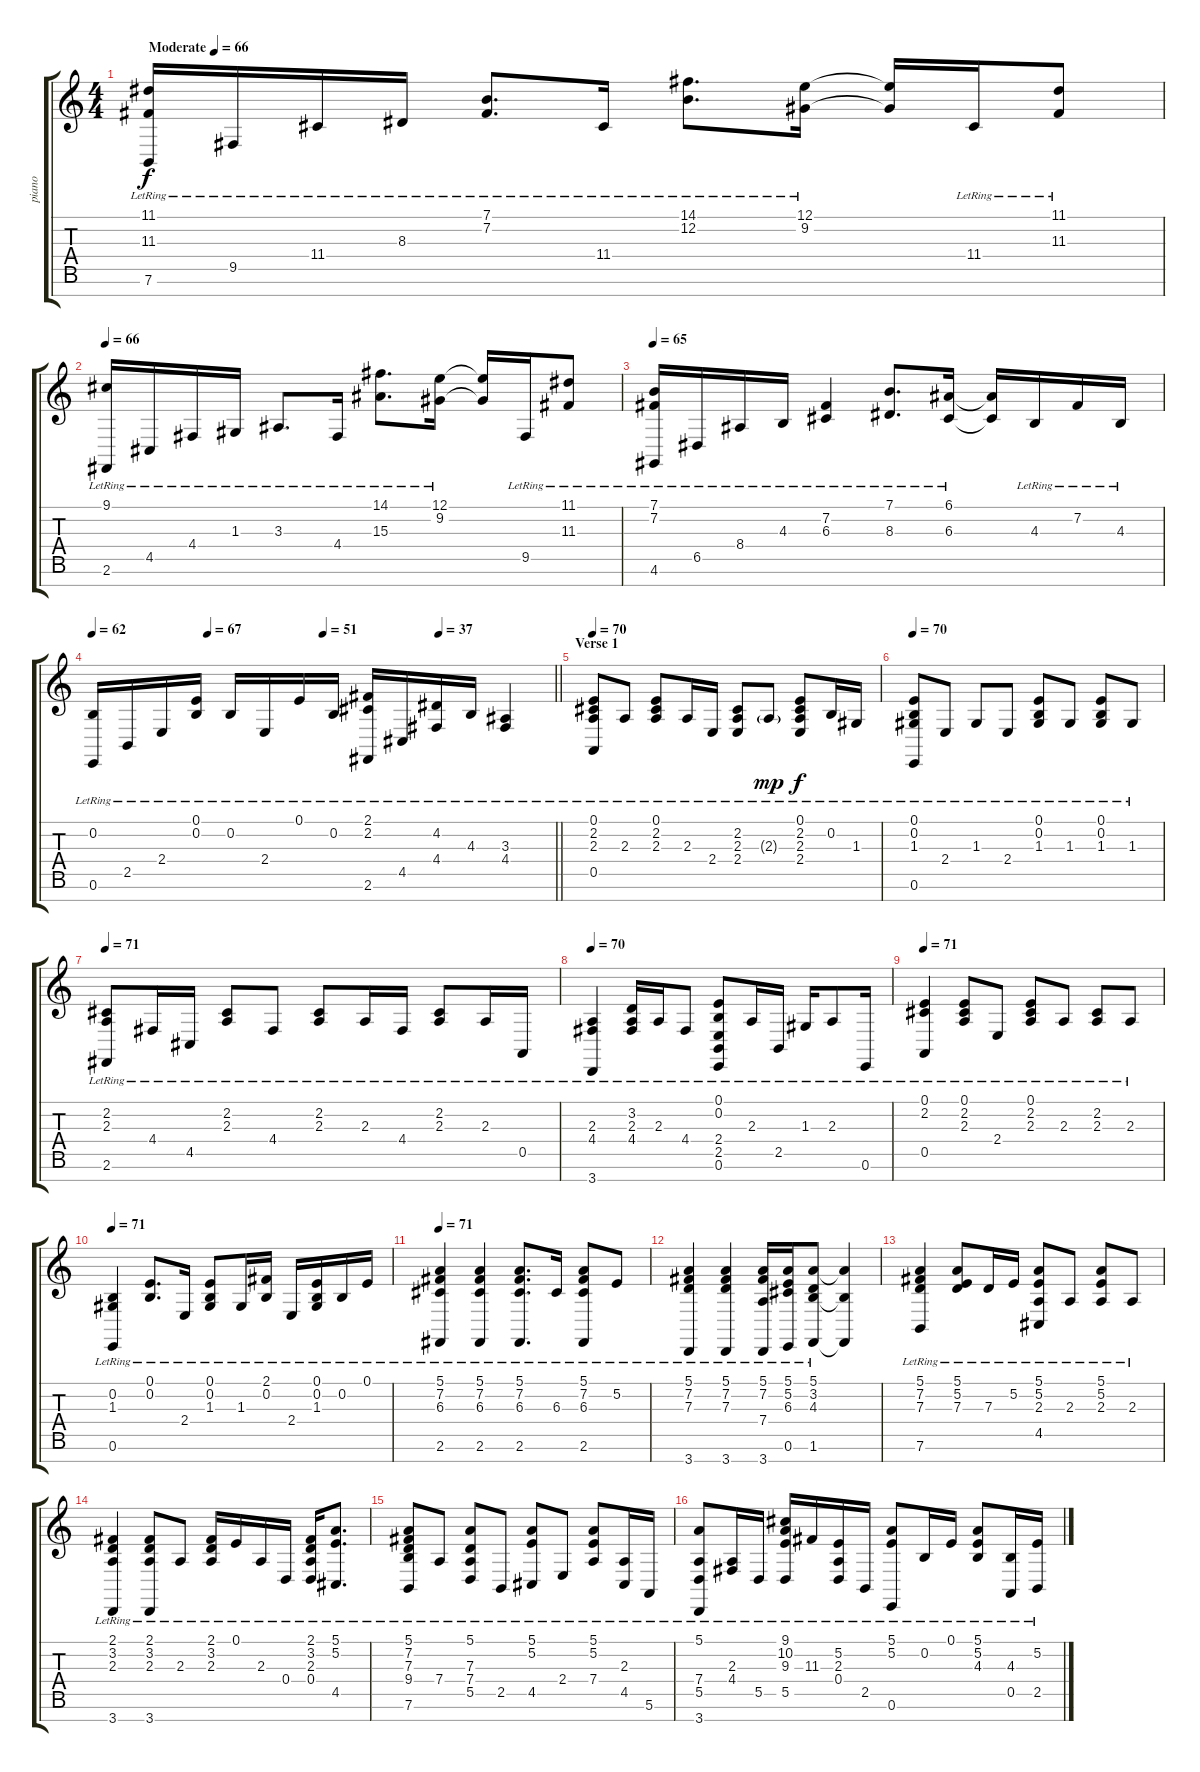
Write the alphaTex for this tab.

\track ("piano" "piano") {instrument acousticgrandpiano}
\staff {score tabs}
\tuning (E4 B3 G3 D3 A2 E2 B1) {hide}
\ts (4 4)
\tempo (66 "Moderate")
\clef g2
\ks c
(11.1{lr} 11.3{lr} 7.6{lr}).16{dy f instrument acousticgrandpiano} 9.5{lr}.16 11.4{lr}.16 8.3{lr}.16 (7.1{lr} 7.2{lr}).8{d} 11.4{lr}.16 (14.1{lr} 12.2{lr}).8{d} (12.1{lr} 9.2{lr}).16 (12.1{t} 9.2{t}).16 11.4{lr}.16 (11.1{lr} 11.3{lr}).8 |
\tempo 66
(9.1{lr} 2.6{lr}).16 4.5{lr}.16 4.4{lr}.16 1.3{lr}.16 3.3{lr}.8{d} 4.4{lr}.16 (14.1{lr} 15.3{lr}).8{d} (12.1{lr} 9.2{lr}).16 (12.1{t} 9.2{t}).16 9.5{lr}.16 (11.1{lr} 11.3{lr}).8 |
\tempo 65
(7.1{lr} 7.2{lr} 4.6{lr}).16 6.5{lr}.16 8.4{lr}.16 4.3{lr}.16 (7.2{lr} 6.3{lr}).4 (7.1{lr} 8.3{lr}).8{d} (6.1{lr} 6.3{lr}).16 (6.1{t} 6.3{t}).16 4.3{lr}.16 7.2{lr}.16 4.3{lr}.16 |
\tempo 62
\tempo (67 0.25)
\tempo (51 0.5)
\tempo (37 0.75)
\barLineRight lightlight
(0.2 0.6{lr}).16 2.5{lr}.16 2.4{lr}.16 (0.1{lr} 0.2{lr}).16 0.2{lr}.16 2.4{lr}.16 0.1{lr}.16 0.2{lr}.16 (2.1{lr} 2.2{lr} 2.6{lr}).16 4.5{lr}.16 (4.2{lr} 4.4{lr}).16 4.3{lr}.16 (3.3{lr} 4.4{lr}).4 |
\section ("" "Verse 1")
\tempo 70
(0.1{lr} 2.2{lr} 2.3{lr} 0.5{lr}).8 2.3{lr}.8 (0.1{lr} 2.2{lr} 2.3{lr}).8 2.3{lr}.16 2.4{lr}.16 (2.2{lr} 2.3{lr} 2.4{lr}).8 2.3{g lr}.8{dy mp} (0.1{lr} 2.2{lr} 2.3{lr} 2.4{lr}).8{dy f} 0.2{lr}.16 1.3{lr}.16 |
\tempo 70
(0.1{lr} 0.2{lr} 1.3{lr} 0.6{lr}).8 2.4{lr}.8 1.3{lr}.8 2.4{lr}.8 (0.1{lr} 0.2{lr} 1.3{lr}).8 1.3{lr}.8 (0.1{lr} 0.2{lr} 1.3{lr}).8 1.3{lr}.8 |
\tempo 71
(2.2{lr} 2.3{lr} 2.6{lr}).8 4.4{lr}.16 4.5{lr}.16 (2.2{lr} 2.3{lr}).8 4.4{lr}.8 (2.2{lr} 2.3{lr}).8 2.3{lr}.16 4.4{lr}.16 (2.2{lr} 2.3{lr}).8 2.3{lr}.16 0.5{lr}.16 |
\tempo 70
(2.3{lr} 4.4{lr} 3.7{lr}).4 (3.2{lr} 2.3{lr} 4.4{lr}).16 2.3{lr}.16 4.4{lr}.8 (0.1{lr} 0.2{lr} 2.4{lr} 2.5{lr} 0.6{lr}).8 2.3{lr}.16 2.5{lr}.16 1.3{lr}.16 2.3{lr}.8 0.6{lr}.16 |
\tempo 71
(0.1{lr} 2.2{lr} 0.5{lr}).4 (0.1{lr} 2.2{lr} 2.3{lr}).8 2.4{lr}.8 (0.1{lr} 2.2{lr} 2.3{lr}).8 2.3{lr}.8 (2.2{lr} 2.3{lr}).8 2.3{lr}.8 |
\tempo 71
(0.2{lr} 1.3{lr} 0.6{lr}).4 (0.1{lr} 0.2{lr}).8{d} 2.4{lr}.16 (0.1{lr} 0.2{lr} 1.3{lr}).8 1.3{lr}.16 (2.1{lr} 0.2{lr}).16 2.4{lr}.16 (0.1{lr} 0.2{lr} 1.3{lr}).16 0.2{lr}.16 0.1{lr}.16 |
\tempo 71
(5.1{lr} 7.2{lr} 6.3{lr} 2.6{lr}).4 (5.1{lr} 7.2{lr} 6.3{lr} 2.6{lr}).4 (5.1{lr} 7.2{lr} 6.3{lr} 2.6{lr}).8{d} 6.3{lr}.16 (5.1{lr} 7.2{lr} 6.3{lr} 2.6{lr}).8 5.2{lr}.8 |
(5.1{lr} 7.2{lr} 7.3{lr} 3.7{lr}).4 (5.1{lr} 7.2{lr} 7.3{lr} 3.7{lr}).4 (5.1{lr} 7.2{lr} 7.4{lr} 3.7{lr}).16 (5.1{lr} 5.2{lr} 6.3{lr} 0.6{lr}).16 (5.1{lr} 3.2{lr} 4.3{lr} 1.6{lr}).8 (5.1{t} 4.3{t} 1.6{t}).4 |
(5.1{lr} 7.2 7.3{lr} 7.6{lr}).4 (5.1{lr} 5.2{lr} 7.3{lr}).8 7.3{lr}.16 5.2{lr}.16 (5.1{lr} 5.2{lr} 2.3 4.5{lr}).8 2.3{lr}.8 (5.1{lr} 5.2{lr} 2.3{lr}).8 2.3{lr}.8 |
(2.1{lr} 3.2{lr} 2.3{lr} 3.7{lr}).4 (2.1{lr} 3.2{lr} 2.3{lr} 3.7{lr}).8 2.3{lr}.8 (2.1{lr} 3.2{lr} 2.3{lr}).16 0.1{lr}.16 2.3{lr}.16 0.4{lr}.16 (2.1{lr} 3.2{lr} 2.3{lr} 0.4{lr}).16 (5.1{lr} 5.2{lr} 4.5{lr}).8{d} |
(5.1{lr} 7.2{lr} 7.3{lr} 9.4{lr} 7.6{lr}).8 7.4{lr}.8 (5.1{lr} 7.3{lr} 7.4{lr} 5.5{lr}).8 2.5{lr}.8 (5.1{lr} 5.2{lr} 4.5{lr}).8 2.4{lr}.8 (5.1{lr} 5.2{lr} 7.4{lr}).8 (2.3{lr} 4.5{lr}).16 5.6{lr}.16 |
(5.1{lr} 7.4{lr} 5.5{lr} 3.7{lr}).8 (2.3{lr} 4.4{lr}).16 5.5{lr}.16 (9.1{lr} 10.2 9.3{lr} 5.5{lr}).16 11.3{lr}.16 (5.2{lr} 2.3{lr} 0.4{lr}).16 2.5{lr}.16 (5.1{lr} 5.2{lr} 0.6{lr}).8 0.2{lr}.16 0.1{lr}.16 (5.1{lr} 5.2{lr} 4.3{lr}).8 (4.3{lr} 0.5).16 (5.2{lr} 2.5).16
